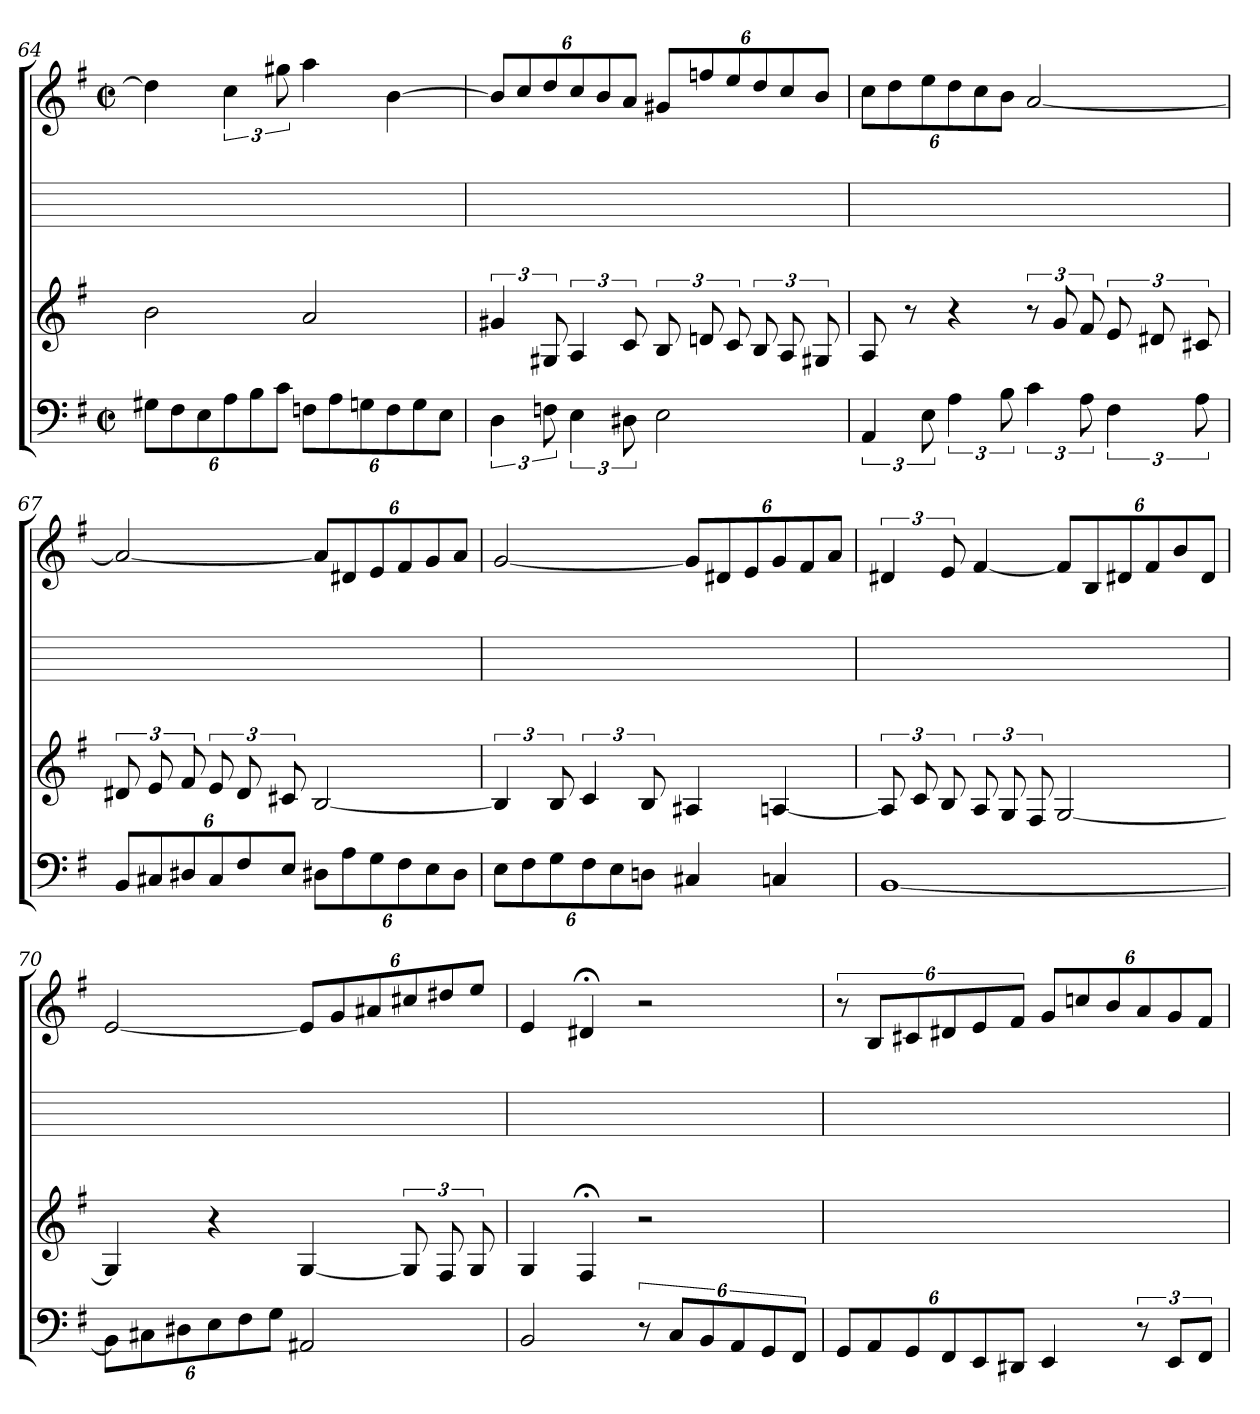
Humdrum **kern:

**kern	**kern	**kern	**kern
*part4	*part3	*part2	*part1
*staff4	*staff3	*staff2	*staff1
*clefF4	*clefG2	*	*clefG2
*k[f#]	*k[f#]	*	*k[f#]
*e:	*	*	*e:
*M2/2	*	*	*M2/2
*met(c|)	*	*	*met(c|)
=64	=64	=64	=64
12G#X\L	2b	1ryy	4dd]
12F#\	.	.	.
12E\	.	.	.
12A\	.	.	6cc
12B\	.	.	.
12c\J	.	.	12gg#X
12Fn\L	2a	.	4aa
12A\	.	.	.
12Gn\	.	.	.
12F\	.	.	[4b
12G\	.	.	.
12E\J	.	.	.
=65	=65	=65	=65
6D	6g#X	1ryy	12b/L]
.	.	.	12cc/
12Fn	12G#X	.	12dd/
6E	6A	.	12cc/
.	.	.	12b/
12D#X	12c	.	12a/J
2E	12B	.	12g#X/L
.	12dn	.	12ffn/
.	12c	.	12ee/
.	12B	.	12dd/
.	12A	.	12cc/
.	12G#X	.	12b/J
=66	=66	=66	=66
6AA	8A	1ryy	12cc\L
.	.	.	12dd\
.	8r	.	.
12E	.	.	12ee\
6A	4r	.	12dd\
.	.	.	12cc\
12B	.	.	12b\J
6c	12r	.	[2a
.	12g	.	.
12A	12f#	.	.
6F#	12e	.	.
.	12d#X	.	.
12A	12c#X	.	.
=67	=67	=67	=67
12BB/L	12d#X	1ryy	2a_
12C#X/	12e	.	.
12D#X/	12f#	.	.
12C#/	12e	.	.
12F#/	12d#	.	.
12E/J	12c#X	.	.
12D#X\L	[2B	.	12a/L]
12A\	.	.	12d#X/
12G\	.	.	12e/
12F#\	.	.	12f#/
12E\	.	.	12g/
12D#\J	.	.	12a/J
=68	=68	=68	=68
12E\L	6B]	1ryy	[2g
12F#\	.	.	.
12G\	12B	.	.
12F#\	6c	.	.
12E\	.	.	.
12Dn\J	12B	.	.
4C#X	4A#X	.	12g/L]
.	.	.	12d#X/
.	.	.	12e/
4Cn	[4An	.	12g/
.	.	.	12f#/
.	.	.	12a/J
=69	=69	=69	=69
[1BB	12A]	1ryy	6d#X
.	12c	.	.
.	12B	.	12e
.	12A	.	[4f#
.	12G	.	.
.	12F#	.	.
*	*	*	*MM98
.	[2G	.	12f#/L]
.	.	.	12B/
.	.	.	12d#X/
.	.	.	12f#/
.	.	.	12b/
.	.	.	12d#/J
=70	=70	=70	=70
*	*	*	*MM70
12BB\L]	4G]	1ryy	[2e
12C#X\	.	.	.
12D#X\	.	.	.
12E\	4r	.	.
12F#\	.	.	.
12G\J	.	.	.
*	*	*	*MM40
2AA#X	[4G	.	12e/L]
*	*	*	*MM104
.	.	.	12g/
.	.	.	12a#X/
.	12G]	.	12cc#X/
.	12F#	.	12dd#X/
.	12G	.	12ee/J
=71	=71	=71	=71
2BB	4G	1ryy	4e
.	4F#;<	.	4d#X;<
12r	2r	.	2r
12C/L	.	.	.
12BB/	.	.	.
12AA/	.	.	.
12GG/	.	.	.
12FF#/J	.	.	.
=72	=72	=72	=72
12GG/L	1ryy	1ryy	12r
12AA/	.	.	12B/L
12GG/	.	.	12c#X/
12FF#/	.	.	12d#X/
12EE/	.	.	12e/
12DD#X/J	.	.	12f#/J
4EE	.	.	12g/L
.	.	.	12ccn/
.	.	.	12b/
12r	.	.	12a/
12EE/L	.	.	12g/
12FF#/J	.	.	12f#/J
=	=	=	=
*-	*-	*-	*-
